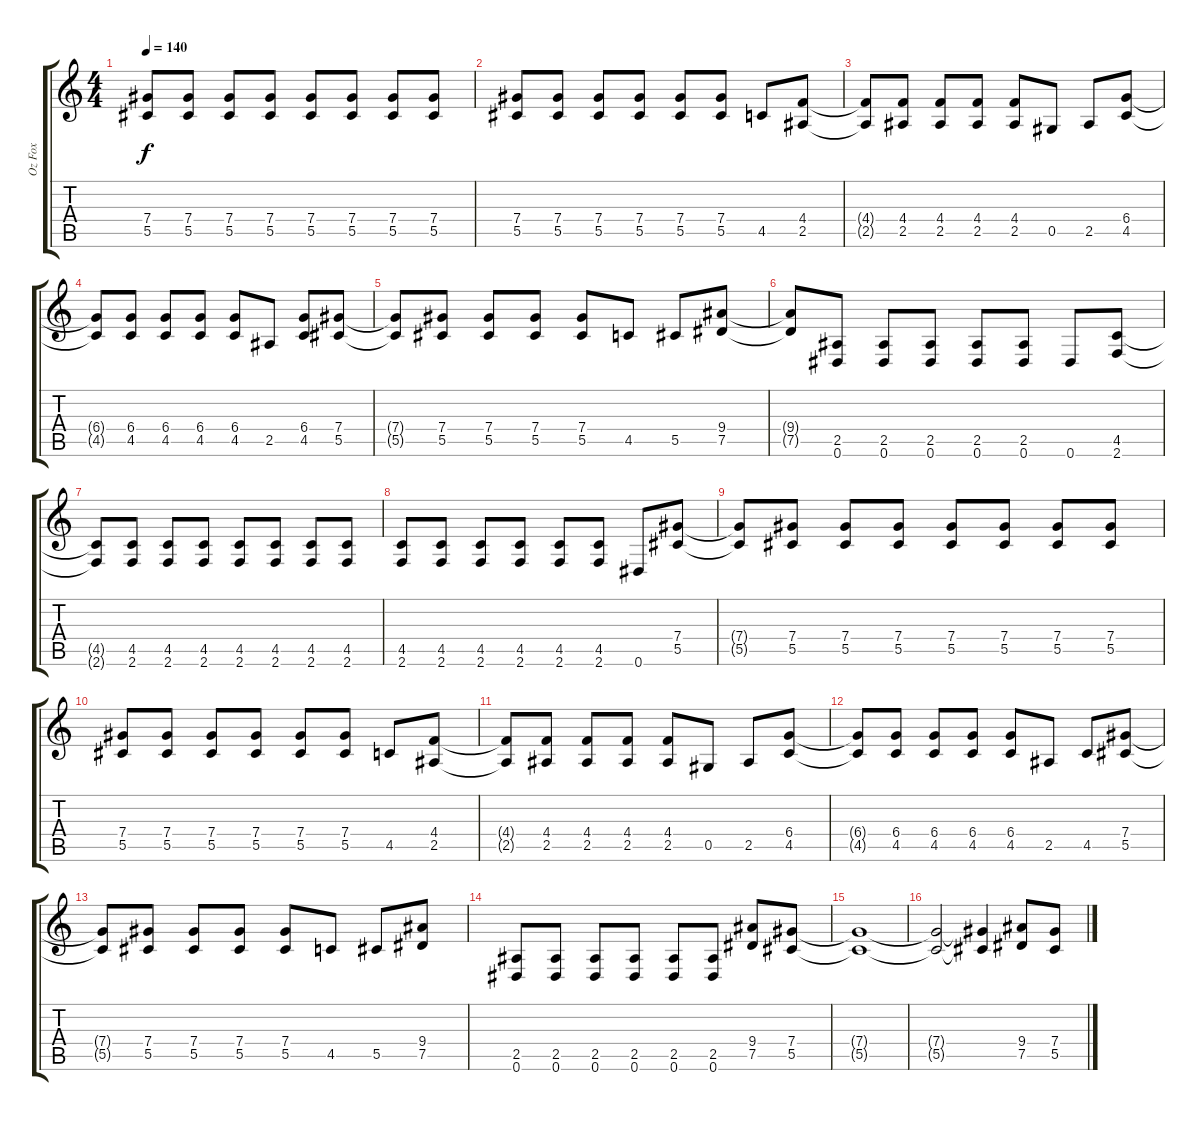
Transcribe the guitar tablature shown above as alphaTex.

\track ("Oz Fox" "Oz Fox") {instrument overdrivenguitar}
\staff {score tabs}
\tuning (Eb4 Bb3 Gb3 Db3 Ab2 Eb2) {hide}
\ts (4 4)
\tempo 140
\clef g2
\ks c
(7.4{t} 5.5{t}).8{dy f} (7.4 5.5).8 (7.4 5.5).8 (7.4 5.5).8 (7.4 5.5).8 (7.4 5.5).8 (7.4 5.5).8 (7.4 5.5).8 |
(7.4 5.5).8 (7.4 5.5).8 (7.4 5.5).8 (7.4 5.5).8 (7.4 5.5).8 (7.4 5.5).8 4.5.8 (4.4 2.5).8 |
(4.4{t} 2.5{t}).8 (4.4 2.5).8 (4.4 2.5).8 (4.4 2.5).8 (4.4 2.5).8 0.5.8 2.5.8 (6.4 4.5).8 |
(6.4{t} 4.5{t}).8 (6.4 4.5).8 (6.4 4.5).8 (6.4 4.5).8 (6.4 4.5).8 2.5.8 (6.4 4.5).8 (7.4 5.5).8 |
(7.4{t} 5.5{t}).8 (7.4 5.5).8 (7.4 5.5).8 (7.4 5.5).8 (7.4 5.5).8 4.5.8 5.5.8 (9.4 7.5).8 |
(9.4{t} 7.5{t}).8 (2.5 0.6).8 (2.5 0.6).8 (2.5 0.6).8 (2.5 0.6).8 (2.5 0.6).8 0.6.8 (4.5 2.6).8 |
(4.5{t} 2.6{t}).8 (4.5 2.6).8 (4.5 2.6).8 (4.5 2.6).8 (4.5 2.6).8 (4.5 2.6).8 (4.5 2.6).8 (4.5 2.6).8 |
(4.5 2.6).8 (4.5 2.6).8 (4.5 2.6).8 (4.5 2.6).8 (4.5 2.6).8 (4.5 2.6).8 0.6.8 (7.4 5.5).8 |
(7.4{t} 5.5{t}).8 (7.4 5.5).8 (7.4 5.5).8 (7.4 5.5).8 (7.4 5.5).8 (7.4 5.5).8 (7.4 5.5).8 (7.4 5.5).8 |
(7.4 5.5).8 (7.4 5.5).8 (7.4 5.5).8 (7.4 5.5).8 (7.4 5.5).8 (7.4 5.5).8 4.5.8 (4.4 2.5).8 |
(4.4{t} 2.5{t}).8 (4.4 2.5).8 (4.4 2.5).8 (4.4 2.5).8 (4.4 2.5).8 0.5.8 2.5.8 (6.4 4.5).8 |
(6.4{t} 4.5{t}).8 (6.4 4.5).8 (6.4 4.5).8 (6.4 4.5).8 (6.4 4.5).8 2.5.8 4.5.8 (7.4 5.5).8 |
(7.4{t} 5.5{t}).8 (7.4 5.5).8 (7.4 5.5).8 (7.4 5.5).8 (7.4 5.5).8 4.5.8 5.5.8 (9.4 7.5).8 |
(2.5 0.6).8 (2.5 0.6).8 (2.5 0.6).8 (2.5 0.6).8 (2.5 0.6).8 (2.5 0.6).8 (9.4 7.5).8 (7.4 5.5).8 |
(7.4{t} 5.5{t}).1 |
(7.4{t} 5.5{t}).2 (7.4{t} 5.5{t}).4 (9.4 7.5).8 (7.4 5.5).8
